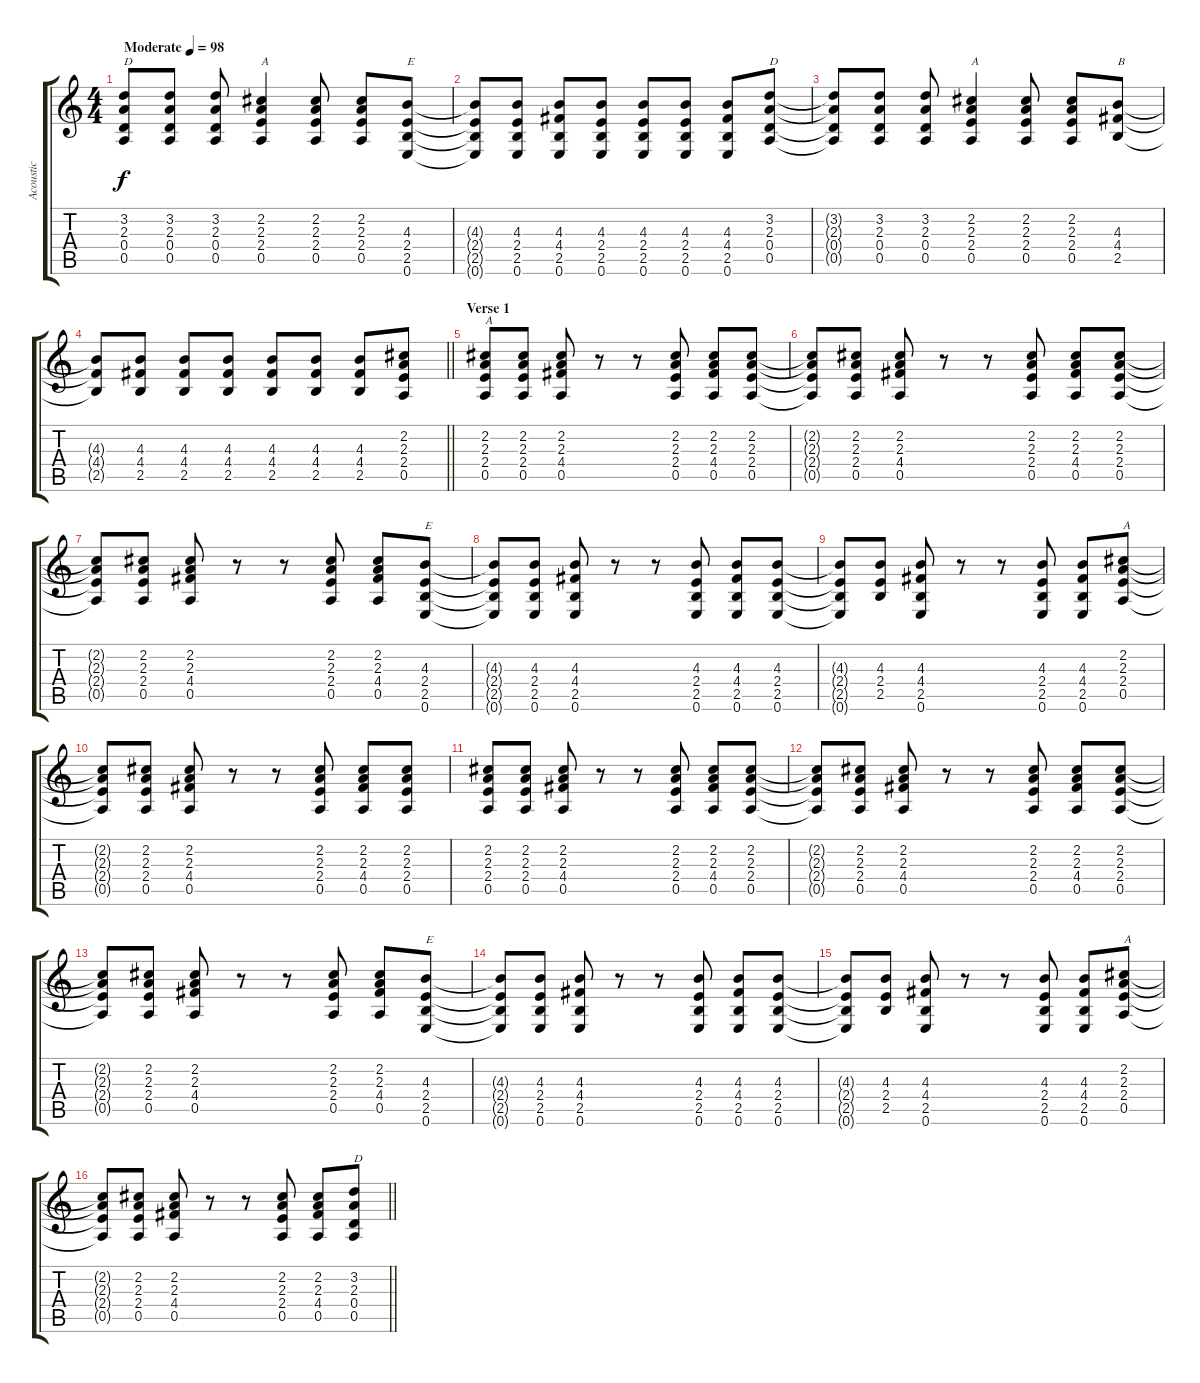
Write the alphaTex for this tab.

\track ("Acoustic" "Acoustic") {instrument acousticguitarsteel}
\staff {score tabs}
\tuning (E4 B3 G3 D3 A2 E2) {hide}
\ts (4 4)
\tempo (98 "Moderate")
\clef g2
\ks c
(3.2 2.3 0.4 0.5).8{txt "D" dy f instrument acousticguitarsteel} (3.2 2.3 0.4 0.5).8 (3.2 2.3 0.4 0.5).8 (2.2 2.3 2.4 0.5).4{txt "A"} (2.2 2.3 2.4 0.5).8 (2.2 2.3 2.4 0.5).8 (4.3 2.4 2.5 0.6).8{txt "E"} |
(4.3{t} 2.4{t} 2.5{t} 0.6{t}).8 (4.3 2.4 2.5 0.6).8 (4.3 4.4 2.5 0.6).8 (4.3 2.4 2.5 0.6).8 (4.3 2.4 2.5 0.6).8 (4.3 2.4 2.5 0.6).8 (4.3 4.4 2.5 0.6).8 (3.2 2.3 0.4 0.5).8{txt "D"} |
(3.2{t} 2.3{t} 0.4{t} 0.5{t}).8 (3.2 2.3 0.4 0.5).8 (3.2 2.3 0.4 0.5).8 (2.2 2.3 2.4 0.5).4{txt "A"} (2.2 2.3 2.4 0.5).8 (2.2 2.3 2.4 0.5).8 (4.3 4.4 2.5).8{txt "B"} |
\barLineRight lightlight
(4.3{t} 4.4{t} 2.5{t}).8 (4.3 4.4 2.5).8 (4.3 4.4 2.5).8 (4.3 4.4 2.5).8 (4.3 4.4 2.5).8 (4.3 4.4 2.5).8 (4.3 4.4 2.5).8 (2.2 2.3 2.4 0.5).8 |
\section ("" "Verse 1")
(2.2 2.3 2.4 0.5).8{txt "A"} (2.2 2.3 2.4 0.5).8 (2.2 2.3 4.4 0.5).8 r.8 r.8 (2.2 2.3 2.4 0.5).8 (2.2 2.3 4.4 0.5).8 (2.2 2.3 2.4 0.5).8 |
(2.2{t} 2.3{t} 2.4{t} 0.5{t}).8 (2.2 2.3 2.4 0.5).8 (2.2 2.3 4.4 0.5).8 r.8 r.8 (2.2 2.3 2.4 0.5).8 (2.2 2.3 4.4 0.5).8 (2.2 2.3 2.4 0.5).8 |
(2.2{t} 2.3{t} 2.4{t} 0.5{t}).8 (2.2 2.3 2.4 0.5).8 (2.2 2.3 4.4 0.5).8 r.8 r.8 (2.2 2.3 2.4 0.5).8 (2.2 2.3 4.4 0.5).8 (4.3 2.4 2.5 0.6).8{txt "E"} |
(4.3{t} 2.4{t} 2.5{t} 0.6{t}).8 (4.3 2.4 2.5 0.6).8 (4.3 4.4 2.5 0.6).8 r.8 r.8 (4.3 2.4 2.5 0.6).8 (4.3 4.4 2.5 0.6).8 (4.3 2.4 2.5 0.6).8 |
(4.3{t} 2.4{t} 2.5{t} 0.6{t}).8 (4.3 2.4 2.5).8 (4.3 4.4 2.5 0.6).8 r.8 r.8 (4.3 2.4 2.5 0.6).8 (4.3 4.4 2.5 0.6).8 (2.2 2.3 2.4 0.5).8{txt "A"} |
(2.2{t} 2.3{t} 2.4{t} 0.5{t}).8 (2.2 2.3 2.4 0.5).8 (2.2 2.3 4.4 0.5).8 r.8 r.8 (2.2 2.3 2.4 0.5).8 (2.2 2.3 4.4 0.5).8 (2.2 2.3 2.4 0.5).8 |
(2.2 2.3 2.4 0.5).8 (2.2 2.3 2.4 0.5).8 (2.2 2.3 4.4 0.5).8 r.8 r.8 (2.2 2.3 2.4 0.5).8 (2.2 2.3 4.4 0.5).8 (2.2 2.3 2.4 0.5).8 |
(2.2{t} 2.3{t} 2.4{t} 0.5{t}).8 (2.2 2.3 2.4 0.5).8 (2.2 2.3 4.4 0.5).8 r.8 r.8 (2.2 2.3 2.4 0.5).8 (2.2 2.3 4.4 0.5).8 (2.2 2.3 2.4 0.5).8 |
(2.2{t} 2.3{t} 2.4{t} 0.5{t}).8 (2.2 2.3 2.4 0.5).8 (2.2 2.3 4.4 0.5).8 r.8 r.8 (2.2 2.3 2.4 0.5).8 (2.2 2.3 4.4 0.5).8 (4.3 2.4 2.5 0.6).8{txt "E"} |
(4.3{t} 2.4{t} 2.5{t} 0.6{t}).8 (4.3 2.4 2.5 0.6).8 (4.3 4.4 2.5 0.6).8 r.8 r.8 (4.3 2.4 2.5 0.6).8 (4.3 4.4 2.5 0.6).8 (4.3 2.4 2.5 0.6).8 |
(4.3{t} 2.4{t} 2.5{t} 0.6{t}).8 (4.3 2.4 2.5).8 (4.3 4.4 2.5 0.6).8 r.8 r.8 (4.3 2.4 2.5 0.6).8 (4.3 4.4 2.5 0.6).8 (2.2 2.3 2.4 0.5).8{txt "A"} |
\barLineRight lightlight
(2.2{t} 2.3{t} 2.4{t} 0.5{t}).8 (2.2 2.3 2.4 0.5).8 (2.2 2.3 4.4 0.5).8 r.8 r.8 (2.2 2.3 2.4 0.5).8 (2.2 2.3 4.4 0.5).8 (3.2 2.3 0.4 0.5).8{txt "D"}
